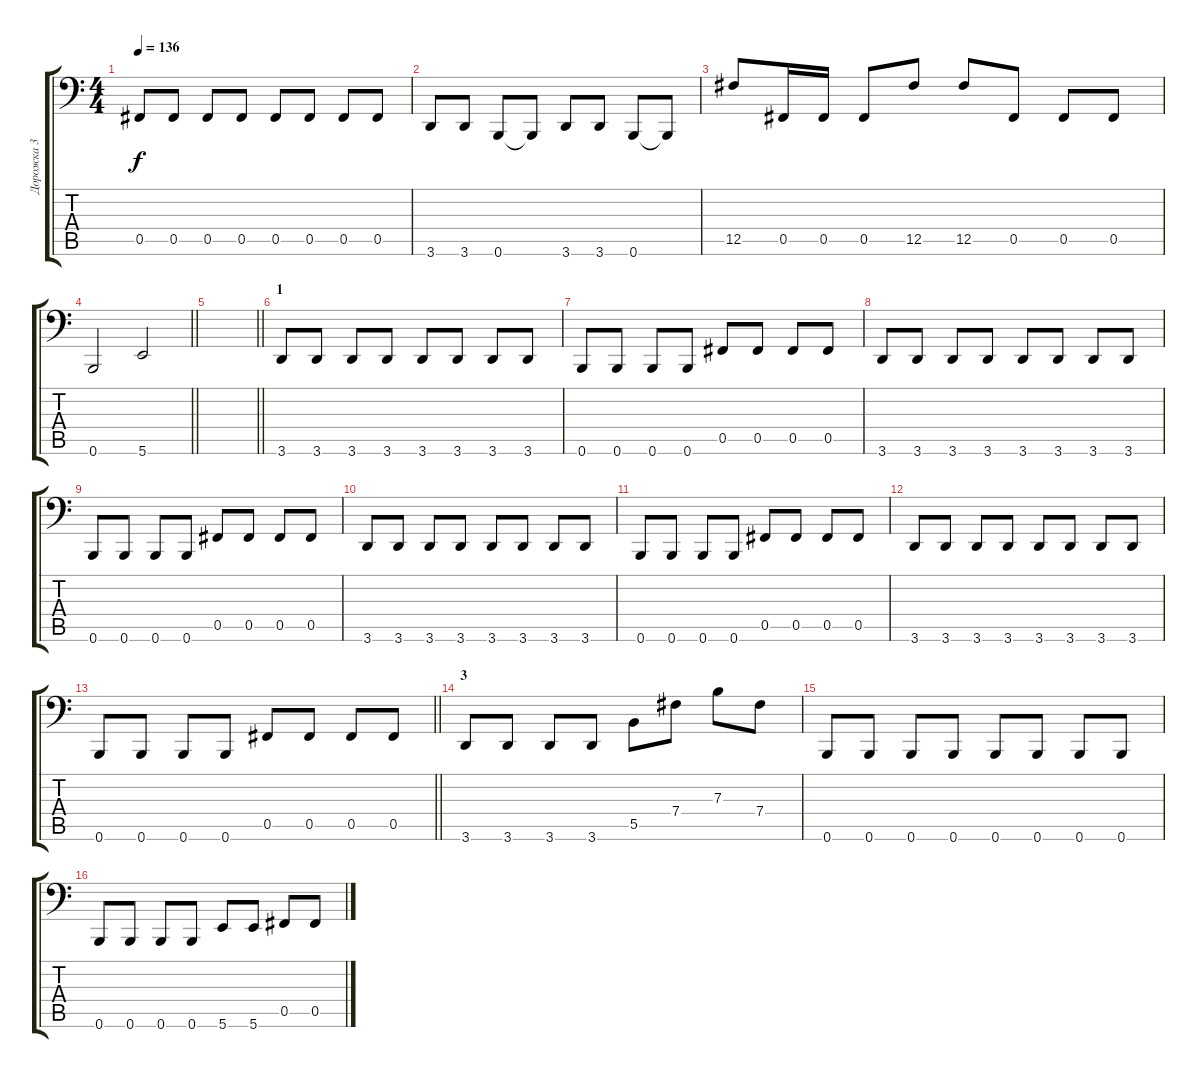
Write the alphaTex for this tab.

\track ("Дорожка 3" "Дорожка 3") {instrument electricbassfinger}
\staff {score tabs}
\tuning (Db3 Ab2 E2 B1 Gb1 B0) {hide}
\ts (4 4)
\tempo 136
\clef f4
\ks c
0.5.8{dy f} 0.5.8 0.5.8 0.5.8 0.5.8 0.5.8 0.5.8 0.5.8 |
3.6.8 3.6.8 0.6.8 0.6{t}.8 3.6.8 3.6.8 0.6.8 0.6{t}.8 |
12.5.8 0.5.16 0.5.16 0.5.8 12.5.8 12.5.8 0.5.8 0.5.8 0.5.8 |
\barLineRight lightlight
0.6.2 5.6.2 |
\section ("" " ")
\barLineRight lightlight
|
\section ("" "1")
3.6.8 3.6.8 3.6.8 3.6.8 3.6.8 3.6.8 3.6.8 3.6.8 |
0.6.8 0.6.8 0.6.8 0.6.8 0.5.8 0.5.8 0.5.8 0.5.8 |
3.6.8 3.6.8 3.6.8 3.6.8 3.6.8 3.6.8 3.6.8 3.6.8 |
0.6.8 0.6.8 0.6.8 0.6.8 0.5.8 0.5.8 0.5.8 0.5.8 |
3.6.8 3.6.8 3.6.8 3.6.8 3.6.8 3.6.8 3.6.8 3.6.8 |
0.6.8 0.6.8 0.6.8 0.6.8 0.5.8 0.5.8 0.5.8 0.5.8 |
3.6.8 3.6.8 3.6.8 3.6.8 3.6.8 3.6.8 3.6.8 3.6.8 |
\barLineRight lightlight
0.6.8 0.6.8 0.6.8 0.6.8 0.5.8 0.5.8 0.5.8 0.5.8 |
\section ("" "3")
3.6.8 3.6.8 3.6.8 3.6.8 5.5.8 7.4.8 7.3.8 7.4.8 |
0.6.8 0.6.8 0.6.8 0.6.8 0.6.8 0.6.8 0.6.8 0.6.8 |
0.6.8 0.6.8 0.6.8 0.6.8 5.6.8 5.6.8 0.5.8 0.5.8
